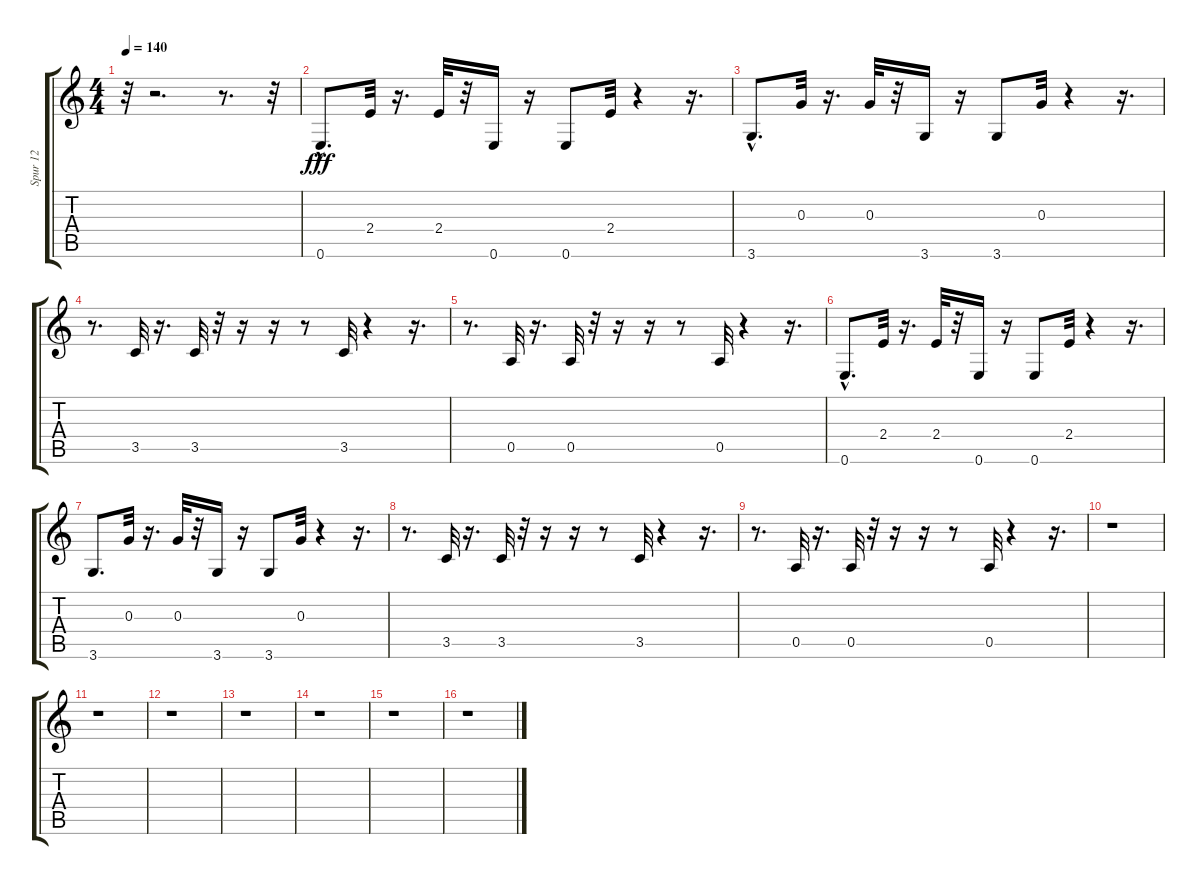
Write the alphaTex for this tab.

\track ("Spur 12" "Spur 12") {instrument synthbass1}
\staff {score tabs}
\tuning (E4 B3 G3 D3 A2 E2) {hide}
\ts (4 4)
\tempo 140
\clef g2
\ks c
r.32{dy fff} r.2{d} r.8{d} r.32 |
0.6{hac}.8{d} 2.4.32 r.16{d} 2.4.32 r.32 0.6.16 r.16 0.6.8 2.4.32 r.4 r.16{d} |
3.6{hac}.8{d} 0.3.32 r.16{d} 0.3.32 r.32 3.6.16 r.16 3.6.8 0.3.32 r.4 r.16{d} |
r.8{d} 3.5.32 r.16{d} 3.5.32 r.32 r.16 r.16 r.8 3.5.32 r.4 r.16{d} |
r.8{d} 0.5.32 r.16{d} 0.5.32 r.32 r.16 r.16 r.8 0.5.32 r.4 r.16{d} |
0.6{hac}.8{d} 2.4.32 r.16{d} 2.4.32 r.32 0.6.16 r.16 0.6.8 2.4.32 r.4 r.16{d} |
3.6.8{d} 0.3.32 r.16{d} 0.3.32 r.32 3.6.16 r.16 3.6.8 0.3.32 r.4 r.16{d} |
r.8{d} 3.5.32 r.16{d} 3.5.32 r.32 r.16 r.16 r.8 3.5.32 r.4 r.16{d} |
r.8{d} 0.5.32 r.16{d} 0.5.32 r.32 r.16 r.16 r.8 0.5.32 r.4 r.16{d} |
r.1 |
r.1 |
r.1 |
r.1 |
r.1 |
r.1 |
r.1
